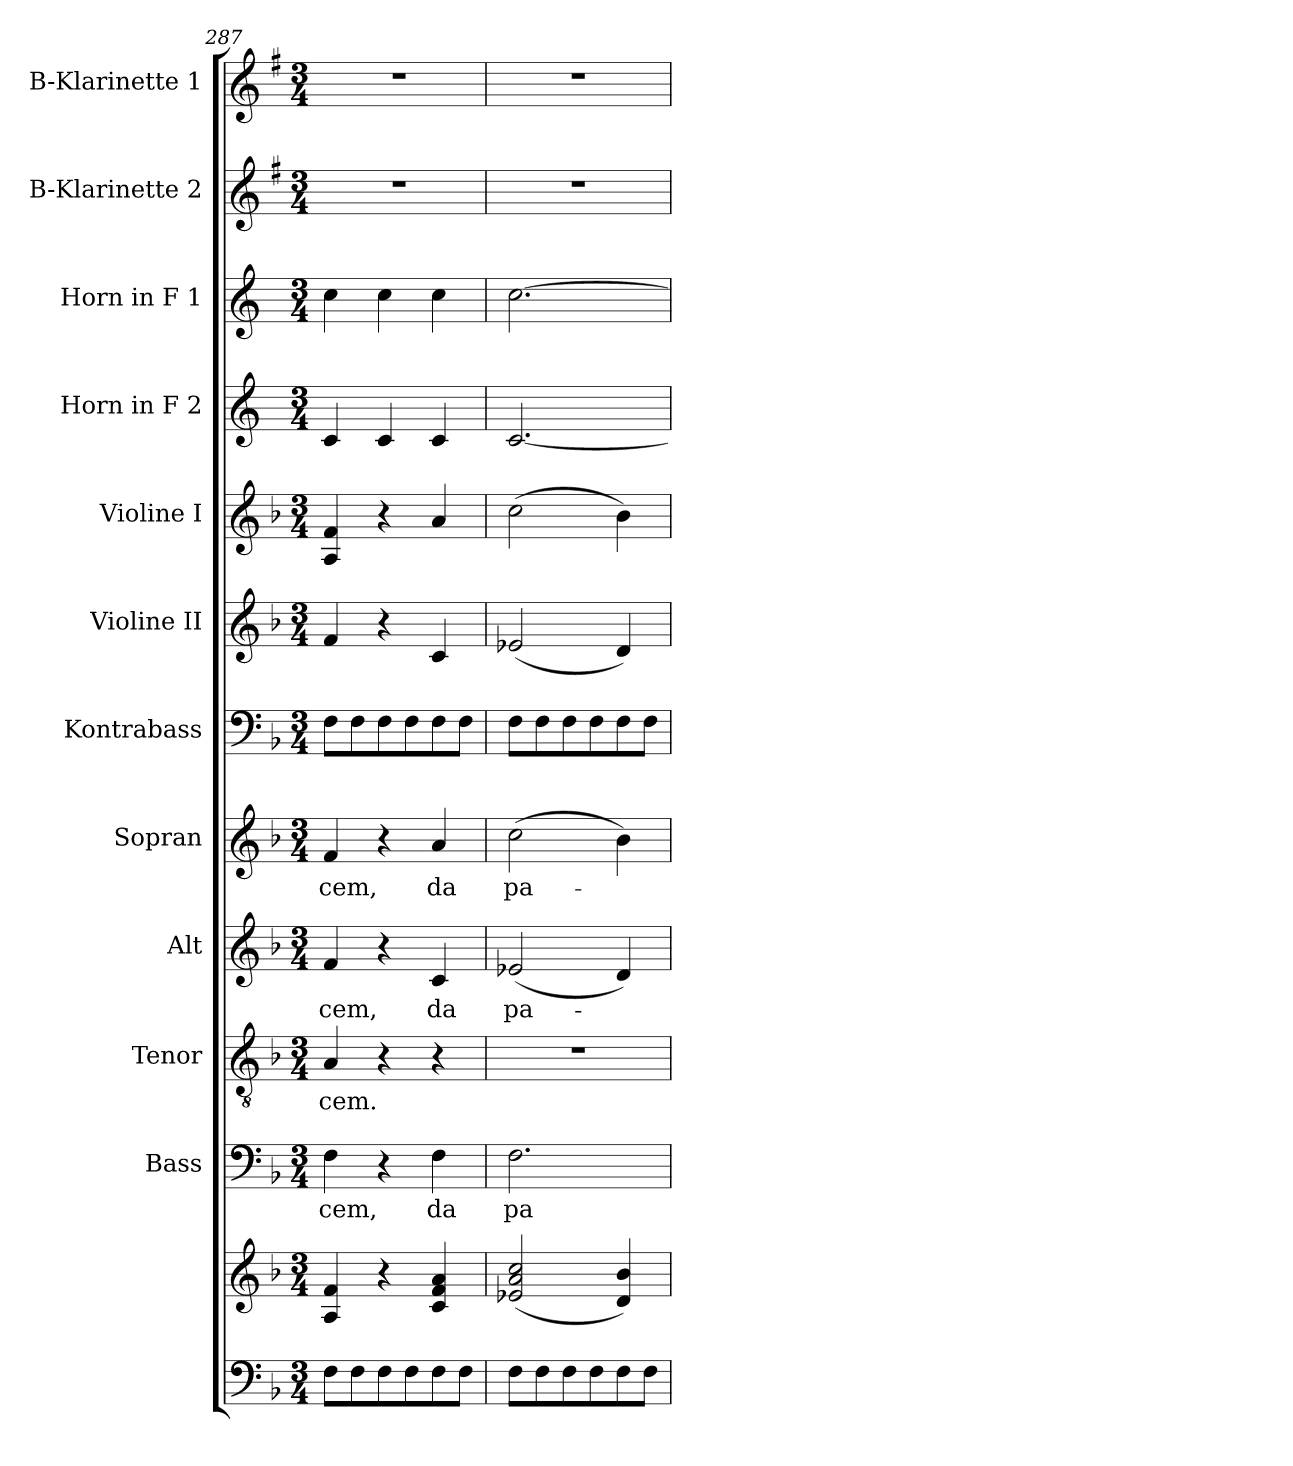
**kern	**kern	**kern	**text	**kern	**text	**kern	**text	**kern	**text	**kern	**kern	**kern	**kern	**kern	**kern	**kern
*part12	*part12	*part11	*part11	*part10	*part10	*part9	*part9	*part8	*part8	*part7	*part6	*part5	*part4	*part3	*part2	*part1
*staff13	*staff12	*staff11	*staff11	*staff10	*staff10	*staff9	*staff9	*staff8	*staff8	*staff7	*staff6	*staff5	*staff4	*staff3	*staff2	*staff1
*	*	*I"Bass	*	*I"Tenor	*	*I"Alt	*	*I"Sopran	*	*I"Kontrabass	*I"Violine II	*I"Violine I	*I"Horn in F 2	*I"Horn in F 1	*I"B-Klarinette 2	*I"B-Klarinette 1
*	*	*I'B.	*	*I'T.	*	*I'A.	*	*I'S.	*	*I'Kb.	*I'Vl. II	*I'Vl. I	*	*	*I'B Kl. 2	*I'B Kl. 1
*clefF4	*clefG2	*clefF4	*	*clefGv2	*	*clefG2	*	*clefG2	*	*clefF4	*clefG2	*clefG2	*clefG2	*clefG2	*clefG2	*clefG2
*	*	*	*	*	*	*	*	*	*	*ITrd7c12	*	*	*ITrd4c7	*ITrd4c7	*ITrd1c2	*ITrd1c2
*k[b-]	*k[b-]	*k[b-]	*	*k[b-]	*	*k[b-]	*	*k[b-]	*	*k[b-]	*k[b-]	*k[b-]	*k[b-]	*k[b-]	*k[b-]	*k[b-]
*F:	*F:	*F:	*	*F:	*	*F:	*	*F:	*	*F:	*F:	*F:	*F:	*F:	*F:	*F:
*M3/4	*M3/4	*M3/4	*	*M3/4	*	*M3/4	*	*M3/4	*	*M3/4	*M3/4	*M3/4	*M3/4	*M3/4	*M3/4	*M3/4
=287	=287	=287	=287	=287	=287	=287	=287	=287	=287	=287	=287	=287	=287	=287	=287	=287
!	!	!	!LO:LY:b	!	!LO:LY:b	!	!LO:LY:b	!	!LO:LY:b	!	!	!	!	!	!	!
8F\L	4A/ 4f/	4F\	-cem,	4A/	-cem.	4f/	-cem,	4f/	-cem,	8FF\L	4f/	4A/ 4f/	4F/	4f\	2.r	2.r
8F\	.	.	.	.	.	.	.	.	.	8FF\	.	.	.	.	.	.
8F\	4r	4r	.	4r	.	4r	.	4r	.	8FF\	4r	4r	4F/	4f\	.	.
8F\	.	.	.	.	.	.	.	.	.	8FF\	.	.	.	.	.	.
!	!	!	!LO:LY:b	!	!	!	!LO:LY:b	!	!LO:LY:b	!	!	!	!	!	!	!
8F\	4c/ 4f/ 4a/	4F\	da	4r	.	4c/	da	4a/	da	8FF\	4c/	4a/	4F/	4f\	.	.
8F\J	.	.	.	.	.	.	.	.	.	8FF\J	.	.	.	.	.	.
=288	=288	=288	=288	=288	=288	=288	=288	=288	=288	=288	=288	=288	=288	=288	=288	=288
!	!	!	!LO:LY:b	!	!	!	!LO:LY:b	!	!LO:LY:b	!	!	!	!	!	!	!
8F\L	(<2e-X/ 2a/ 2cc/	2.F\	pa-	2.r	.	(<2e-X/	pa-	(>2cc\	pa-	8FF\L	(<2e-X/	(>2cc\	[2.F/	[2.f\	2.r	2.r
8F\	.	.	.	.	.	.	.	.	.	8FF\	.	.	.	.	.	.
8F\	.	.	.	.	.	.	.	.	.	8FF\	.	.	.	.	.	.
8F\	.	.	.	.	.	.	.	.	.	8FF\	.	.	.	.	.	.
8F\	4d/ 4b-/)	.	.	.	.	4d/)	.	4b-\)	.	8FF\	4d/)	4b-\)	.	.	.	.
8F\J	.	.	.	.	.	.	.	.	.	8FF\J	.	.	.	.	.	.
=	=	=	=	=	=	=	=	=	=	=	=	=	=	=	=	=
*-	*-	*-	*-	*-	*-	*-	*-	*-	*-	*-	*-	*-	*-	*-	*-	*-
